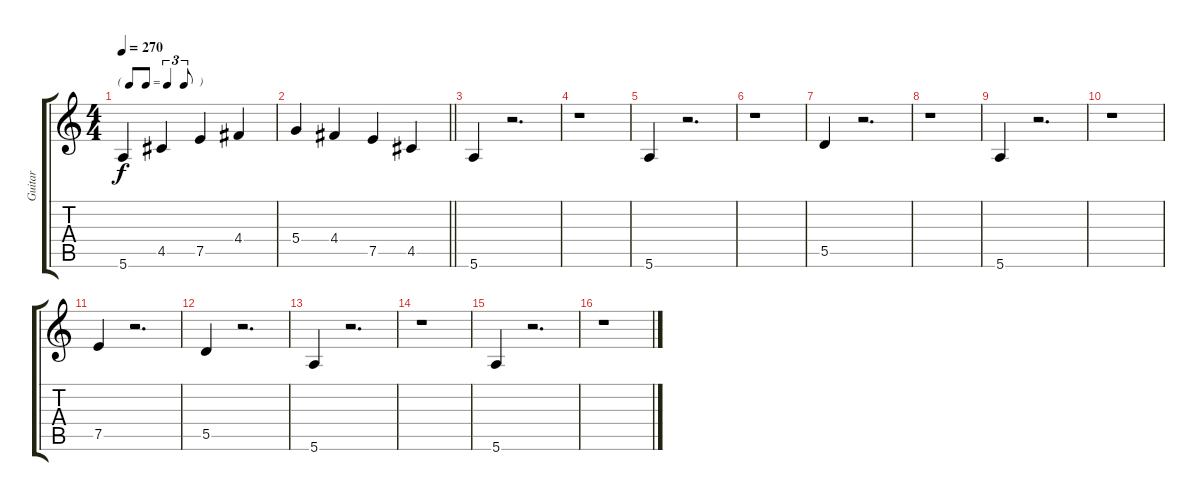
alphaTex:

\track ("Guitar" "Guitar") {instrument electricguitarjazz}
\staff {score tabs}
\tuning (E4 B3 G3 D3 A2 E2) {hide}
\ts (4 4)
\tf triplet8th
\tempo 270
\clef g2
\ks c
5.6.4{dy f} 4.5.4 7.5.4 4.4.4 |
\barLineRight lightlight
5.4.4 4.4.4 7.5.4 4.5.4 |
5.6.4 r.2{d} |
r.1 |
5.6.4 r.2{d} |
r.1 |
5.5.4 r.2{d} |
r.1 |
5.6.4 r.2{d} |
r.1 |
7.5.4 r.2{d} |
5.5.4 r.2{d} |
5.6.4 r.2{d} |
r.1 |
5.6.4 r.2{d} |
r.1
